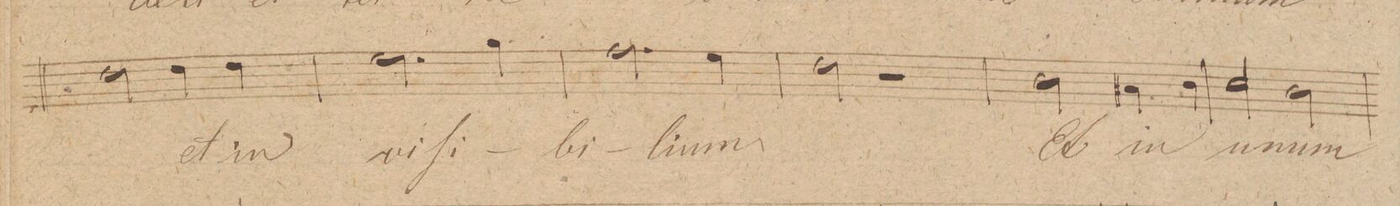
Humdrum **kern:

**kern	**text	**dynam
*I"Tenore.	*	*
*clefC4	*	*
*k[]	*	*
*met(c|)	*	*
*M2/2	*	*
2c\	.	.
4c\	et	.
4c\	in-	.
=16	=16	=16
2.d\	-vi-	.
4f\	-ſi-	.
=17	=17	=17
2.e\	-bi-	.
4d\	-li-	.
=18	=18	=18
2c\	-um	.
2r	.	.
=19	=19	=19
2A\	Et	.
4G#X\	in	.
4A\	.	.
=20	=20	=20
2B\	-u-	.
2A\	-num	.
=21	=21	=21
*-	*-	*-
